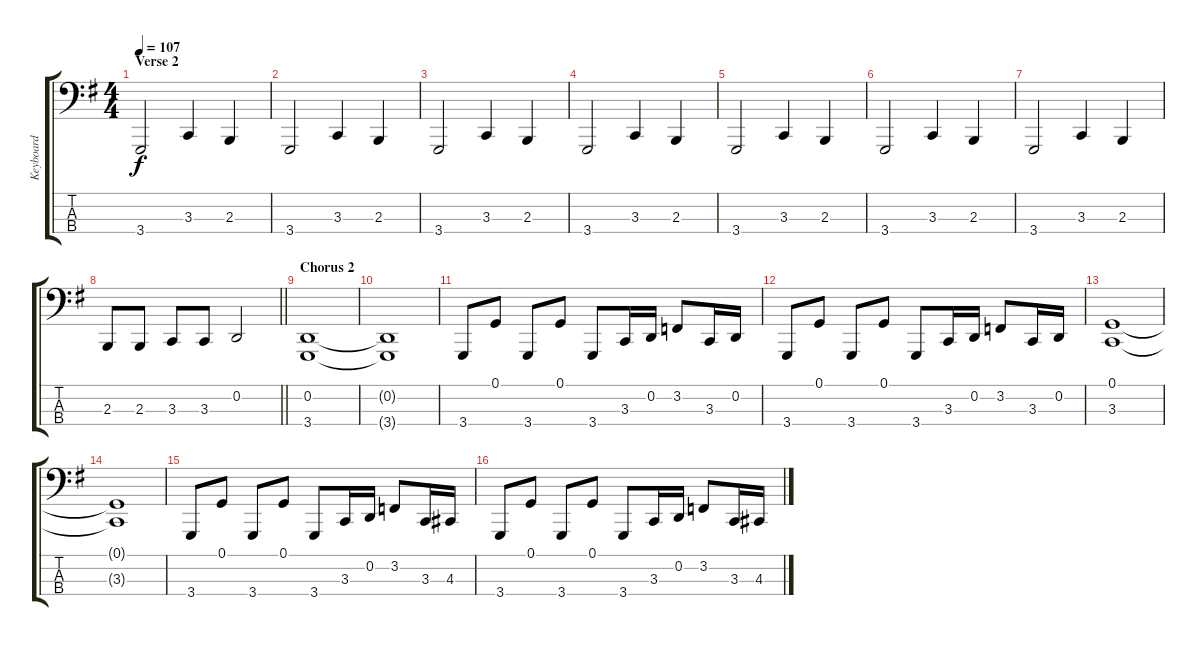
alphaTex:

\track ("Keyboard" "Keyboard") {instrument clavinet}
\staff {score tabs}
\tuning (G2 D2 A1 E1) {hide}
\ts (4 4)
\section ("" "Verse 2")
\tempo 107
\clef f4
\ks g
3.4.2{dy f} 3.3.4 2.3.4 |
3.4.2 3.3.4 2.3.4 |
3.4.2 3.3.4 2.3.4 |
3.4.2 3.3.4 2.3.4 |
3.4.2 3.3.4 2.3.4 |
3.4.2 3.3.4 2.3.4 |
3.4.2 3.3.4 2.3.4 |
\barLineRight lightlight
2.3.8 2.3.8 3.3.8 3.3.8 0.2.2 |
\section ("" "Chorus 2")
(0.2 3.4).1 |
(0.2{t} 3.4{t}).1 |
3.4.8 0.1.8 3.4.8 0.1.8 3.4.8 3.3.16 0.2.16 3.2.8 3.3.16 0.2.16 |
3.4.8 0.1.8 3.4.8 0.1.8 3.4.8 3.3.16 0.2.16 3.2.8 3.3.16 0.2.16 |
(0.1 3.3).1 |
(0.1{t} 3.3{t}).1 |
3.4.8 0.1.8 3.4.8 0.1.8 3.4.8 3.3.16 0.2.16 3.2.8 3.3.16 4.3.16 |
3.4.8 0.1.8 3.4.8 0.1.8 3.4.8 3.3.16 0.2.16 3.2.8 3.3.16 4.3.16
